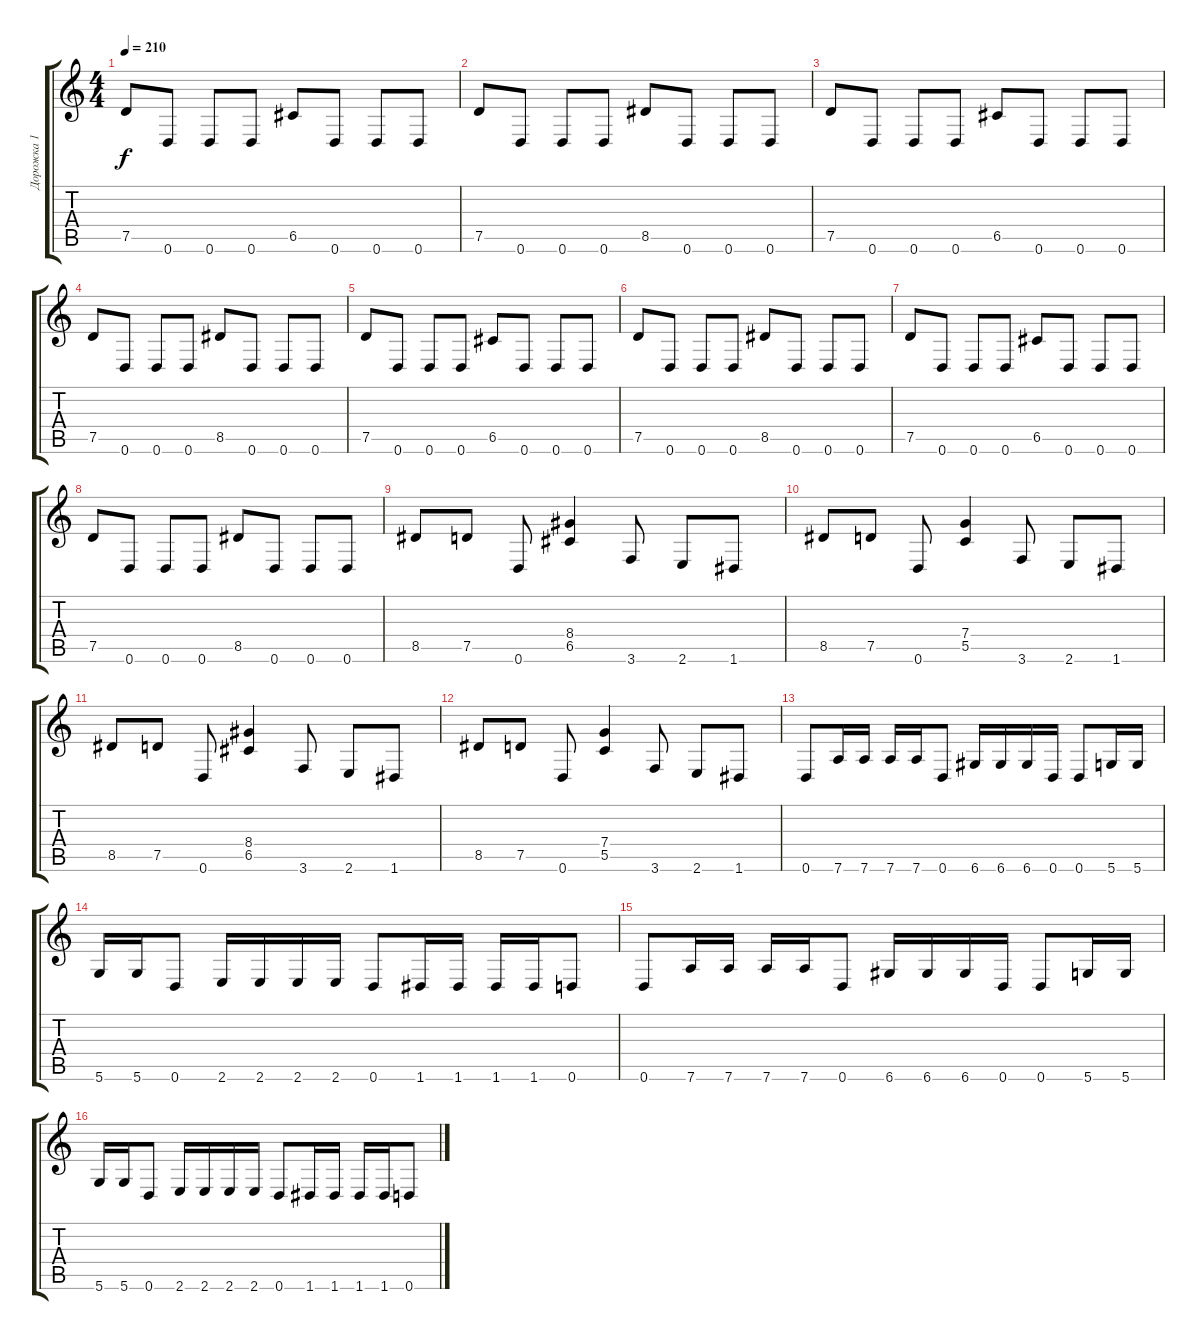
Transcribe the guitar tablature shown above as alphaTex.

\track ("Дорожка 1" "Дорожка 1") {instrument distortionguitar}
\staff {score tabs}
\tuning (D4 A3 F3 C3 G2 D2) {hide}
\ts (4 4)
\tempo 210
\clef g2
\ks c
7.5.8{dy f} 0.6.8 0.6.8 0.6.8 6.5.8 0.6.8 0.6.8 0.6.8 |
7.5.8 0.6.8 0.6.8 0.6.8 8.5.8 0.6.8 0.6.8 0.6.8 |
7.5.8 0.6.8 0.6.8 0.6.8 6.5.8 0.6.8 0.6.8 0.6.8 |
7.5.8 0.6.8 0.6.8 0.6.8 8.5.8 0.6.8 0.6.8 0.6.8 |
7.5.8 0.6.8 0.6.8 0.6.8 6.5.8 0.6.8 0.6.8 0.6.8 |
7.5.8 0.6.8 0.6.8 0.6.8 8.5.8 0.6.8 0.6.8 0.6.8 |
7.5.8 0.6.8 0.6.8 0.6.8 6.5.8 0.6.8 0.6.8 0.6.8 |
7.5.8 0.6.8 0.6.8 0.6.8 8.5.8 0.6.8 0.6.8 0.6.8 |
8.5.8 7.5.8 0.6.8 (8.4 6.5).4 3.6.8 2.6.8 1.6.8 |
8.5.8 7.5.8 0.6.8 (7.4 5.5).4 3.6.8 2.6.8 1.6.8 |
8.5.8 7.5.8 0.6.8 (8.4 6.5).4 3.6.8 2.6.8 1.6.8 |
8.5.8 7.5.8 0.6.8 (7.4 5.5).4 3.6.8 2.6.8 1.6.8 |
0.6.8 7.6.16 7.6.16 7.6.16 7.6.16 0.6.8 6.6.16 6.6.16 6.6.16 0.6.16 0.6.8 5.6.16 5.6.16 |
5.6.16 5.6.16 0.6.8 2.6.16 2.6.16 2.6.16 2.6.16 0.6.8 1.6.16 1.6.16 1.6.16 1.6.16 0.6.8 |
0.6.8 7.6.16 7.6.16 7.6.16 7.6.16 0.6.8 6.6.16 6.6.16 6.6.16 0.6.16 0.6.8 5.6.16 5.6.16 |
5.6.16 5.6.16 0.6.8 2.6.16 2.6.16 2.6.16 2.6.16 0.6.8 1.6.16 1.6.16 1.6.16 1.6.16 0.6.8
